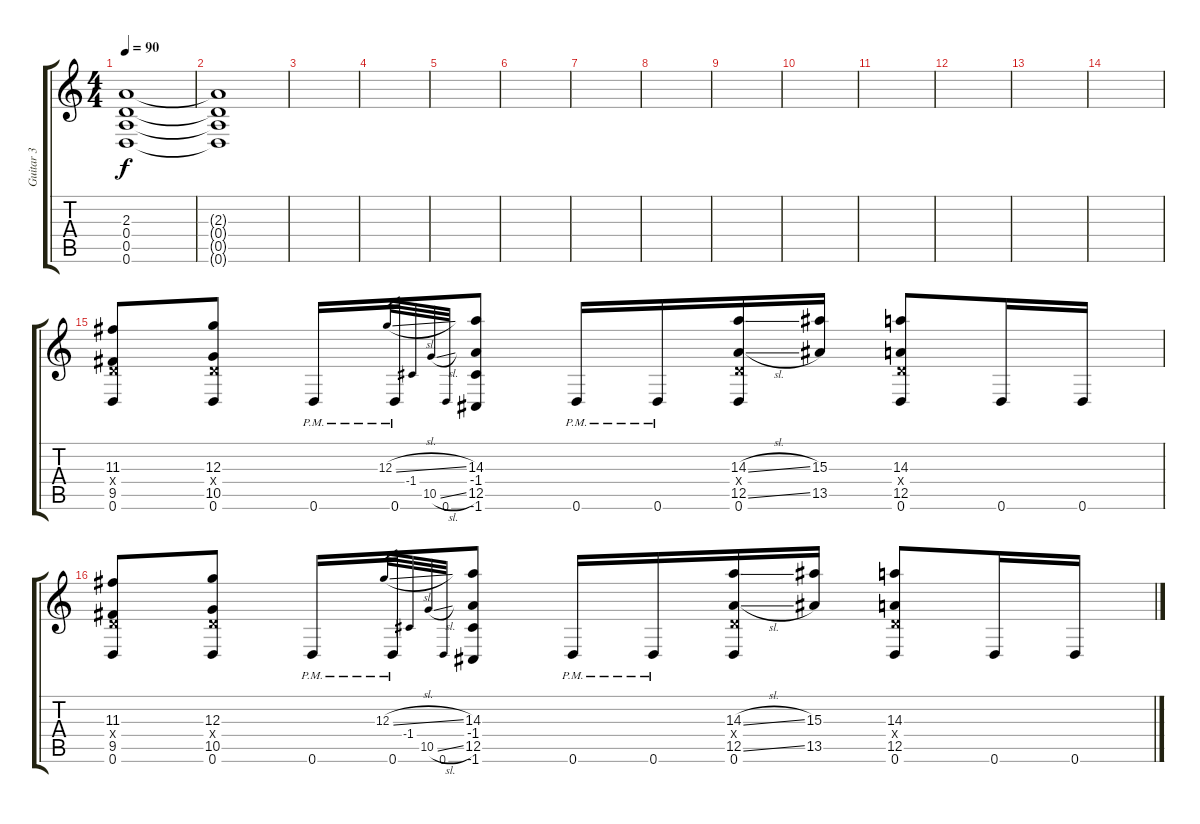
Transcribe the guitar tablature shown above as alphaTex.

\track ("Guitar 3" "Guitar 3") {instrument distortionguitar}
\staff {score tabs}
\tuning (E4 B3 G3 D3 A2 D2) {hide}
\ts (4 4)
\tempo 90
\clef g2
\ks c
(2.3{t} 0.4{t} 0.5{t} 0.6{t}).1{dy f} |
(2.3{t} 0.4{t} 0.5{t} 0.6{t}).1 |
|
|
|
|
|
|
|
|
|
|
|
|
(11.3 0.4{x} 9.5 0.6).8{volume 14} (12.3 0.4{x} 10.5 0.6).8 0.6{pm}.16 0.6{pm}.16 12.3{sl}.32{gr} -1.4.32{gr} 10.5{sl}.32{gr} 0.6.32{gr} (14.3 -1.4 12.5 -1.6).8 0.6{pm}.16 0.6{pm}.16 (14.3{sl} 0.4{x} 12.5{sl} 0.6).16 (15.3 13.5).16 (14.3 0.4{x} 12.5 0.6).8 0.6.16 0.6.16 |
(11.3 0.4{x} 9.5 0.6).8 (12.3 0.4{x} 10.5 0.6).8 0.6{pm}.16 0.6{pm}.16 12.3{sl}.32{gr} -1.4.32{gr} 10.5{sl}.32{gr} 0.6.32{gr} (14.3 -1.4 12.5 -1.6).8 0.6{pm}.16 0.6{pm}.16 (14.3{sl} 0.4{x} 12.5{sl} 0.6).16 (15.3 13.5).16 (14.3 0.4{x} 12.5 0.6).8 0.6.16 0.6.16
